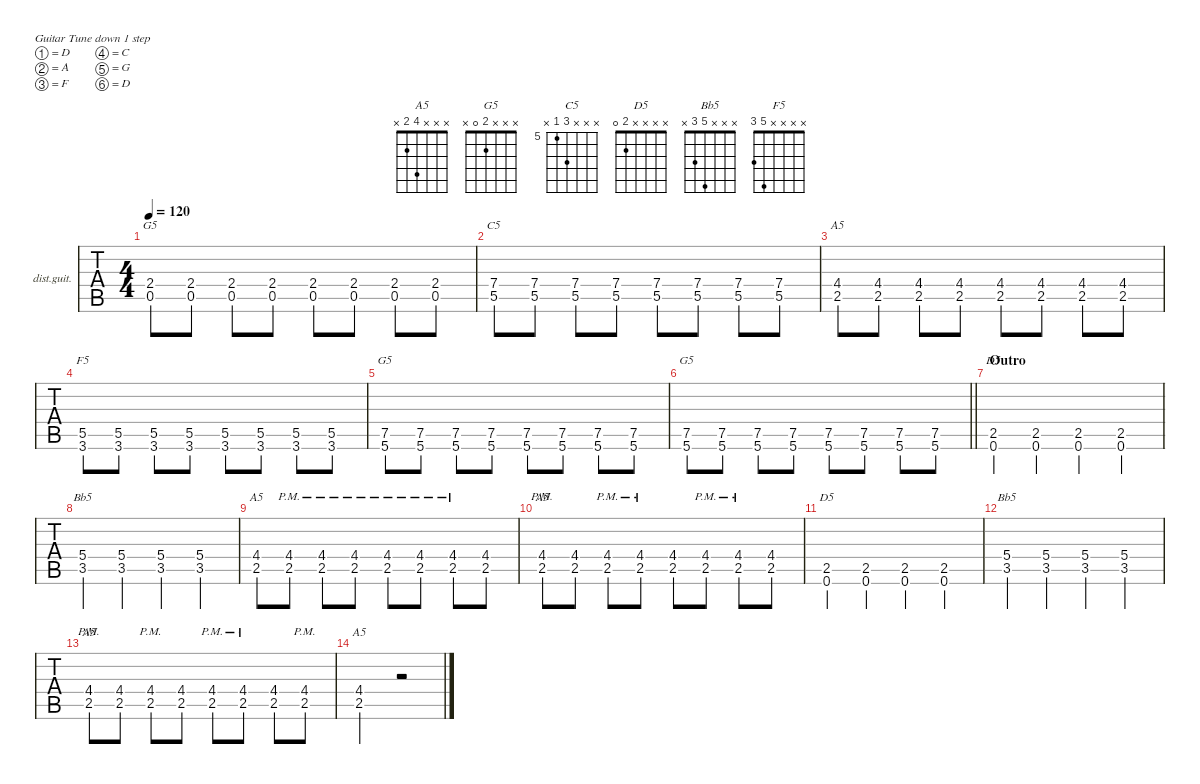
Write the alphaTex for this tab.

\defaultSystemsLayout 4
\hideDynamics
\bracketExtendMode nobrackets
\firstSystemTrackNameOrientation horizontal
\track ("Distortion Guitar" "dist.guit.") {instrument distortionguitar}
\staff {tabs}
\tuning (D4 A3 F3 C3 G2 D2)
\chord ("A5" x x x 4 2 x) {showfingering false}
\chord ("G5" x x x x 7 5) {firstfret 5 showfingering false}
\chord ("C5" x x x 7 5 x) {firstfret 5 showfingering false}
\chord ("D5" x x x x 2 0) {showfingering false}
\chord ("Bb5" x x x 5 3 x) {showfingering false}
\chord ("G5" x x x 2 0 x) {showfingering false}
\chord ("F5" x x x x 5 3) {showfingering false}
\ts (4 4)
\tempo 120
\clef g2
\ks dminor
(2.4{acc forcenatural} 0.5{acc forcenatural}).8{ch "G5" dy mf} (2.4{acc forcenatural} 0.5{acc forcenatural}).8 (2.4{acc forcenatural} 0.5{acc forcenatural}).8 (2.4{acc forcenatural} 0.5{acc forcenatural}).8 (2.4{acc forcenatural} 0.5{acc forcenatural}).8 (2.4{acc forcenatural} 0.5{acc forcenatural}).8 (2.4{acc forcenatural} 0.5{acc forcenatural}).8 (2.4{acc forcenatural} 0.5{acc forcenatural}).8 |
(5.5{acc forcenatural} 7.4{acc forcenatural}).8{ch "C5"} (5.5{acc forcenatural} 7.4{acc forcenatural}).8 (5.5{acc forcenatural} 7.4{acc forcenatural}).8 (5.5{acc forcenatural} 7.4{acc forcenatural}).8 (5.5{acc forcenatural} 7.4{acc forcenatural}).8 (5.5{acc forcenatural} 7.4{acc forcenatural}).8 (5.5{acc forcenatural} 7.4{acc forcenatural}).8 (5.5{acc forcenatural} 7.4{acc forcenatural}).8 |
(2.5{acc forcenatural} 4.4{acc forcenatural}).8{ch "A5"} (2.5{acc forcenatural} 4.4{acc forcenatural}).8 (2.5{acc forcenatural} 4.4{acc forcenatural}).8 (2.5{acc forcenatural} 4.4{acc forcenatural}).8 (2.5{acc forcenatural} 4.4{acc forcenatural}).8 (2.5{acc forcenatural} 4.4{acc forcenatural}).8 (2.5{acc forcenatural} 4.4{acc forcenatural}).8 (2.5{acc forcenatural} 4.4{acc forcenatural}).8 |
(3.6{acc forcenatural} 5.5{acc forcenatural}).8{ch "F5"} (3.6{acc forcenatural} 5.5{acc forcenatural}).8 (3.6{acc forcenatural} 5.5{acc forcenatural}).8 (3.6{acc forcenatural} 5.5{acc forcenatural}).8 (3.6{acc forcenatural} 5.5{acc forcenatural}).8 (3.6{acc forcenatural} 5.5{acc forcenatural}).8 (3.6{acc forcenatural} 5.5{acc forcenatural}).8 (3.6{acc forcenatural} 5.5{acc forcenatural}).8 |
(7.5{acc forcenatural} 5.6{acc forcenatural}).8{ch "G5"} (7.5{acc forcenatural} 5.6{acc forcenatural}).8 (7.5{acc forcenatural} 5.6{acc forcenatural}).8 (7.5{acc forcenatural} 5.6{acc forcenatural}).8 (7.5{acc forcenatural} 5.6{acc forcenatural}).8 (7.5{acc forcenatural} 5.6{acc forcenatural}).8 (7.5{acc forcenatural} 5.6{acc forcenatural}).8 (7.5{acc forcenatural} 5.6{acc forcenatural}).8 |
\barLineRight lightlight
(7.5{acc forcenatural} 5.6{acc forcenatural}).8{ch "G5"} (7.5{acc forcenatural} 5.6{acc forcenatural}).8 (7.5{acc forcenatural} 5.6{acc forcenatural}).8 (7.5{acc forcenatural} 5.6{acc forcenatural}).8 (7.5{acc forcenatural} 5.6{acc forcenatural}).8 (7.5{acc forcenatural} 5.6{acc forcenatural}).8 (7.5{acc forcenatural} 5.6{acc forcenatural}).8 (7.5{acc forcenatural} 5.6{acc forcenatural}).8 |
\section ("" "Outro")
(0.6{acc forcenatural} 2.5{acc forcenatural}).4{ch "D5"} (0.6{acc forcenatural} 2.5{acc forcenatural}).4 (0.6{acc forcenatural} 2.5{acc forcenatural}).4 (0.6{acc forcenatural} 2.5{acc forcenatural}).4 |
(3.5{acc b} 5.4{acc forcenatural}).4{ch "Bb5"} (3.5{acc b} 5.4{acc forcenatural}).4 (3.5{acc b} 5.4{acc forcenatural}).4 (3.5{acc b} 5.4{acc forcenatural}).4 |
(2.5{acc forcenatural} 4.4{acc forcenatural}).8{ch "A5"} (2.5{pm acc forcenatural} 4.4{pm acc forcenatural}).8 (2.5{pm acc forcenatural} 4.4{pm acc forcenatural}).8 (2.5{pm acc forcenatural} 4.4{pm acc forcenatural}).8 (2.5{pm acc forcenatural} 4.4{pm acc forcenatural}).8 (2.5{pm acc forcenatural} 4.4{pm acc forcenatural}).8 (2.5{pm acc forcenatural} 4.4{pm acc forcenatural}).8 (2.5{acc forcenatural} 4.4{acc forcenatural}).8 |
(2.5{pm acc forcenatural} 4.4{pm acc forcenatural}).8{ch "A5"} (2.5{acc forcenatural} 4.4{acc forcenatural}).8 (2.5{pm acc forcenatural} 4.4{pm acc forcenatural}).8 (2.5{pm acc forcenatural} 4.4{pm acc forcenatural}).8 (2.5{acc forcenatural} 4.4{acc forcenatural}).8 (2.5{pm acc forcenatural} 4.4{pm acc forcenatural}).8 (2.5{pm acc forcenatural} 4.4{pm acc forcenatural}).8 (2.5{acc forcenatural} 4.4{acc forcenatural}).8 |
(0.6{acc forcenatural} 2.5{acc forcenatural}).4{ch "D5"} (0.6{acc forcenatural} 2.5{acc forcenatural}).4 (0.6{acc forcenatural} 2.5{acc forcenatural}).4 (0.6{acc forcenatural} 2.5{acc forcenatural}).4 |
(3.5{acc b} 5.4{acc forcenatural}).4{ch "Bb5"} (3.5{acc b} 5.4{acc forcenatural}).4 (3.5{acc b} 5.4{acc forcenatural}).4 (3.5{acc b} 5.4{acc forcenatural}).4 |
(2.5{pm acc forcenatural} 4.4{pm acc forcenatural}).8{ch "A5"} (2.5{acc forcenatural} 4.4{acc forcenatural}).8 (2.5{pm acc forcenatural} 4.4{pm acc forcenatural}).8 (2.5{acc forcenatural} 4.4{acc forcenatural}).8 (2.5{pm acc forcenatural} 4.4{pm acc forcenatural}).8 (2.5{pm acc forcenatural} 4.4{pm acc forcenatural}).8 (2.5{acc forcenatural} 4.4{acc forcenatural}).8 (2.5{pm acc forcenatural} 4.4{pm acc forcenatural}).8 |
(2.5{acc forcenatural} 4.4{acc forcenatural}).2{ch "A5"} r.2
